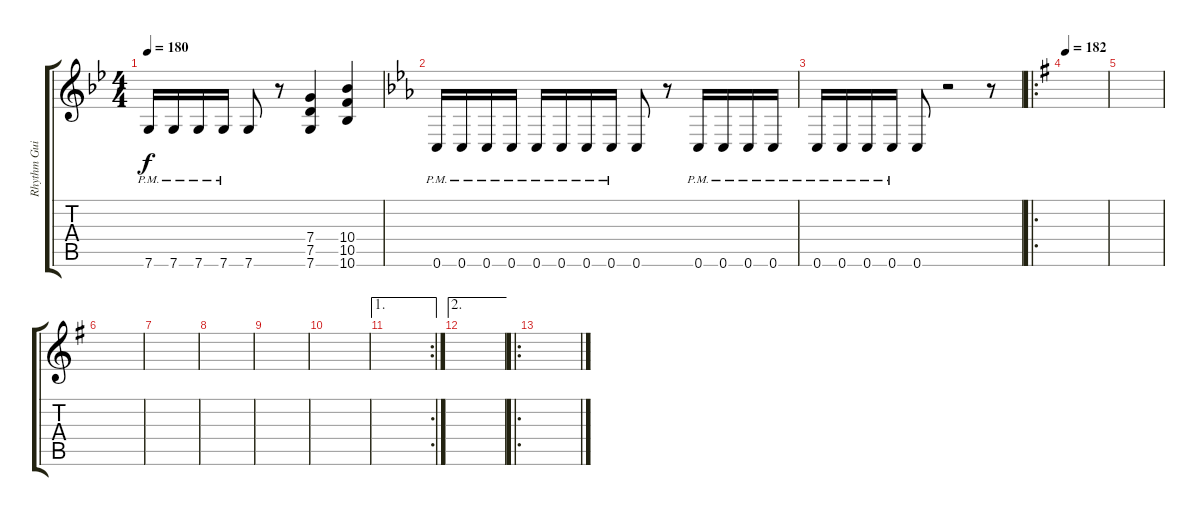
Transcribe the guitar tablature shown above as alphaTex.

\track ("Rhythm Guitar" "Rhythm Gui") {instrument distortionguitar}
\staff {score tabs}
\tuning (D4 A3 F3 C3 G2 C2) {hide}
\ts (4 4)
\tempo 180
\clef g2
\ks gminor
7.6{pm}.16{dy f} 7.6{pm}.16 7.6{pm}.16 7.6{pm}.16 7.6.8 r.8 (7.4 7.5 7.6).4 (10.4 10.5 10.6).4 |
\ks cminor
0.6{pm}.16 0.6{pm}.16 0.6{pm}.16 0.6{pm}.16 0.6{pm}.16 0.6{pm}.16 0.6{pm}.16 0.6{pm}.16 0.6.8 r.8 0.6{pm}.16 0.6{pm}.16 0.6{pm}.16 0.6{pm}.16 |
0.6{pm}.16 0.6{pm}.16 0.6{pm}.16 0.6{pm}.16 0.6.8 r.2 r.8 |
\ro
\tempo 182
\ks g
|
|
|
|
|
|
|
\ae 1
\rc 2
|
\ae 2
|
\ro
